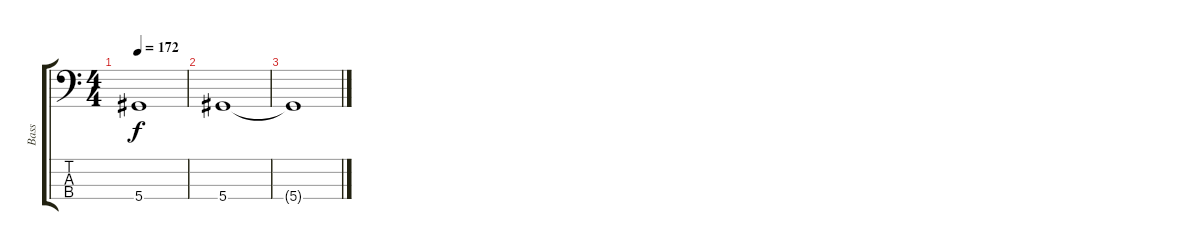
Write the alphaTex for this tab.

\track ("Bass" "Bass") {instrument electricbassfinger}
\staff {score tabs}
\tuning (Gb2 Db2 Ab1 Eb1) {hide}
\ts (4 4)
\tempo 172
\clef f4
\ks c
5.4.1{dy f} |
5.4.1 |
5.4{t}.1
